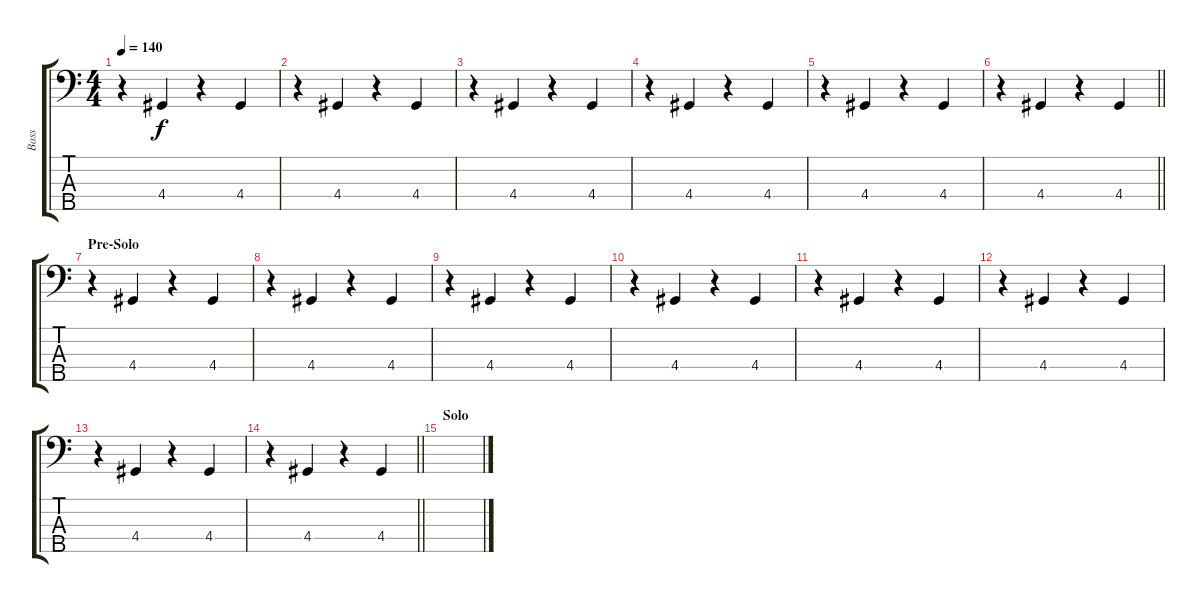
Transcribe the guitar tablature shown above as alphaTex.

\track ("Bass" "Bass") {instrument electricbassfinger}
\staff {score tabs}
\tuning (G2 D2 A1 E1 B0) {hide}
\ts (4 4)
\tempo 140
\clef f4
\ks c
r.4{dy f} 4.4.4 r.4 4.4.4 |
r.4 4.4.4 r.4 4.4.4 |
r.4 4.4.4 r.4 4.4.4 |
r.4 4.4.4 r.4 4.4.4 |
r.4 4.4.4 r.4 4.4.4 |
\barLineRight lightlight
r.4 4.4.4 r.4 4.4.4 |
\section ("" "Pre-Solo")
r.4 4.4.4 r.4 4.4.4 |
r.4 4.4.4 r.4 4.4.4 |
r.4 4.4.4 r.4 4.4.4 |
r.4 4.4.4 r.4 4.4.4 |
r.4 4.4.4 r.4 4.4.4 |
r.4 4.4.4 r.4 4.4.4 |
r.4 4.4.4 r.4 4.4.4 |
\barLineRight lightlight
r.4 4.4.4 r.4 4.4.4 |
\section ("" "Solo")
